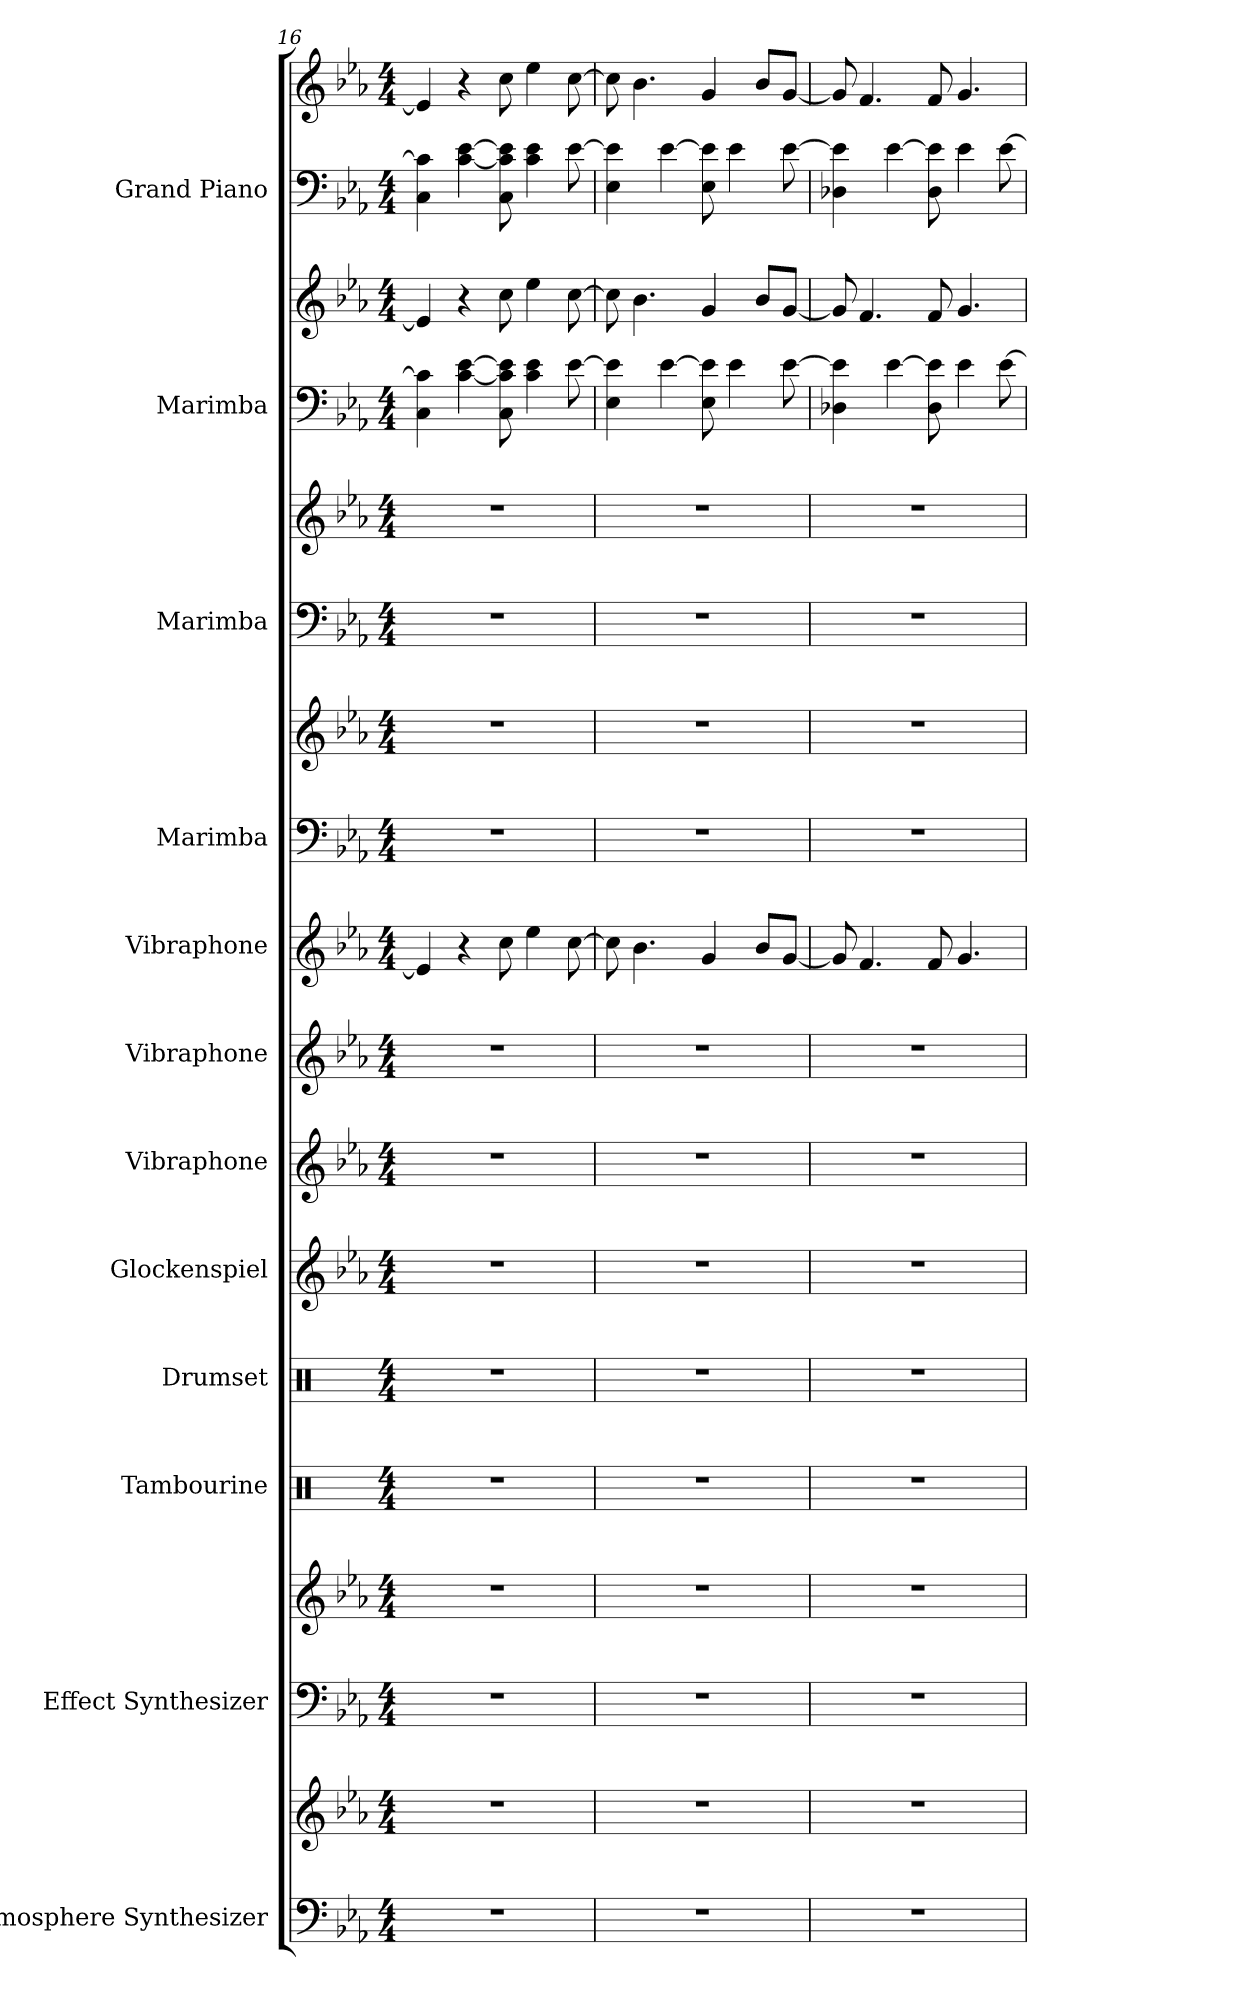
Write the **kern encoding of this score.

**kern	**kern	**kern	**kern	**kern	**kern	**kern	**kern	**kern	**kern	**kern	**kern	**kern	**kern	**kern	**kern	**kern	**kern
*part12	*part12	*part11	*part11	*part10	*part9	*part8	*part7	*part6	*part5	*part4	*part4	*part3	*part3	*part2	*part2	*part1	*part1
*staff18	*staff17	*staff16	*staff15	*staff14	*staff13	*staff12	*staff11	*staff10	*staff9	*staff8	*staff7	*staff6	*staff5	*staff4	*staff3	*staff2	*staff1
*I"Atmosphere Synthesizer	*	*I"Effect Synthesizer	*	*I"Tambourine	*I"Drumset	*I"Glockenspiel	*I"Vibraphone	*I"Vibraphone	*I"Vibraphone	*I"Marimba	*	*I"Marimba	*	*I"Marimba	*	*I"Grand Piano	*
*I'Synth.	*	*I'Synth.	*	*I'Tamb.	*I'Drs.	*I'Glk.	*I'Vib.	*I'Vib.	*I'Vib.	*I'Mrm.	*	*I'Mrm.	*	*I'Mrm.	*	*I'Pno.	*
*clefF4	*clefG2	*clefF4	*clefG2	*clefX	*clefX	*clefG2	*clefG2	*clefG2	*clefG2	*clefF4	*clefG2	*clefF4	*clefG2	*clefF4	*clefG2	*clefF4	*clefG2
*	*	*	*	*	*	*ITrd-14c-24	*	*	*	*	*	*	*	*	*	*	*
*k[b-e-a-]	*k[b-e-a-]	*k[b-e-a-]	*k[b-e-a-]	*k[]	*k[]	*k[b-e-a-]	*k[b-e-a-]	*k[b-e-a-]	*k[b-e-a-]	*k[b-e-a-]	*k[b-e-a-]	*k[b-e-a-]	*k[b-e-a-]	*k[b-e-a-]	*k[b-e-a-]	*k[b-e-a-]	*k[b-e-a-]
*M4/4	*M4/4	*M4/4	*M4/4	*M4/4	*M4/4	*M4/4	*M4/4	*M4/4	*M4/4	*M4/4	*M4/4	*M4/4	*M4/4	*M4/4	*M4/4	*M4/4	*M4/4
=16	=16	=16	=16	=16	=16	=16	=16	=16	=16	=16	=16	=16	=16	=16	=16	=16	=16
1r	1r	1r	1r	1r	1r	1r	1r	1r	4e-/]	1r	1r	1r	1r	4C\ 4c\]	4e-/]	4C\ 4c\]	4e-/]
.	.	.	.	.	.	.	.	.	4r	.	.	.	.	[4c\ [4e-\	4r	[4c\ [4e-\	4r
.	.	.	.	.	.	.	.	.	8cc\	.	.	.	.	8C\ 8c\] 8e-\]	8cc\	8C\ 8c\] 8e-\]	8cc\
.	.	.	.	.	.	.	.	.	4ee-\	.	.	.	.	4c\ 4e-\	4ee-\	4c\ 4e-\	4ee-\
.	.	.	.	.	.	.	.	.	[8cc\	.	.	.	.	[8e-\	[8cc\	[8e-\	[8cc\
=17	=17	=17	=17	=17	=17	=17	=17	=17	=17	=17	=17	=17	=17	=17	=17	=17	=17
1r	1r	1r	1r	1r	1r	1r	1r	1r	8cc\]	1r	1r	1r	1r	4E-\ 4e-\]	8cc\]	4E-\ 4e-\]	8cc\]
.	.	.	.	.	.	.	.	.	4.b-\	.	.	.	.	.	4.b-\	.	4.b-\
.	.	.	.	.	.	.	.	.	.	.	.	.	.	[4e-\	.	[4e-\	.
.	.	.	.	.	.	.	.	.	4g/	.	.	.	.	8E-\ 8e-\]	4g/	8E-\ 8e-\]	4g/
.	.	.	.	.	.	.	.	.	.	.	.	.	.	4e-\	.	4e-\	.
.	.	.	.	.	.	.	.	.	8b-/L	.	.	.	.	.	8b-/L	.	8b-/L
.	.	.	.	.	.	.	.	.	[8g/J	.	.	.	.	[8e-\	[8g/J	[8e-\	[8g/J
=18	=18	=18	=18	=18	=18	=18	=18	=18	=18	=18	=18	=18	=18	=18	=18	=18	=18
1r	1r	1r	1r	1r	1r	1r	1r	1r	8g/]	1r	1r	1r	1r	4D-X\ 4e-\]	8g/]	4D-X\ 4e-\]	8g/]
.	.	.	.	.	.	.	.	.	4.f/	.	.	.	.	.	4.f/	.	4.f/
.	.	.	.	.	.	.	.	.	.	.	.	.	.	[4e-\	.	[4e-\	.
.	.	.	.	.	.	.	.	.	8f/	.	.	.	.	8D-\ 8e-\]	8f/	8D-\ 8e-\]	8f/
.	.	.	.	.	.	.	.	.	4.g/	.	.	.	.	4e-\	4.g/	4e-\	4.g/
.	.	.	.	.	.	.	.	.	.	.	.	.	.	[8e-\	.	[8e-\	.
=	=	=	=	=	=	=	=	=	=	=	=	=	=	=	=	=	=
*-	*-	*-	*-	*-	*-	*-	*-	*-	*-	*-	*-	*-	*-	*-	*-	*-	*-
